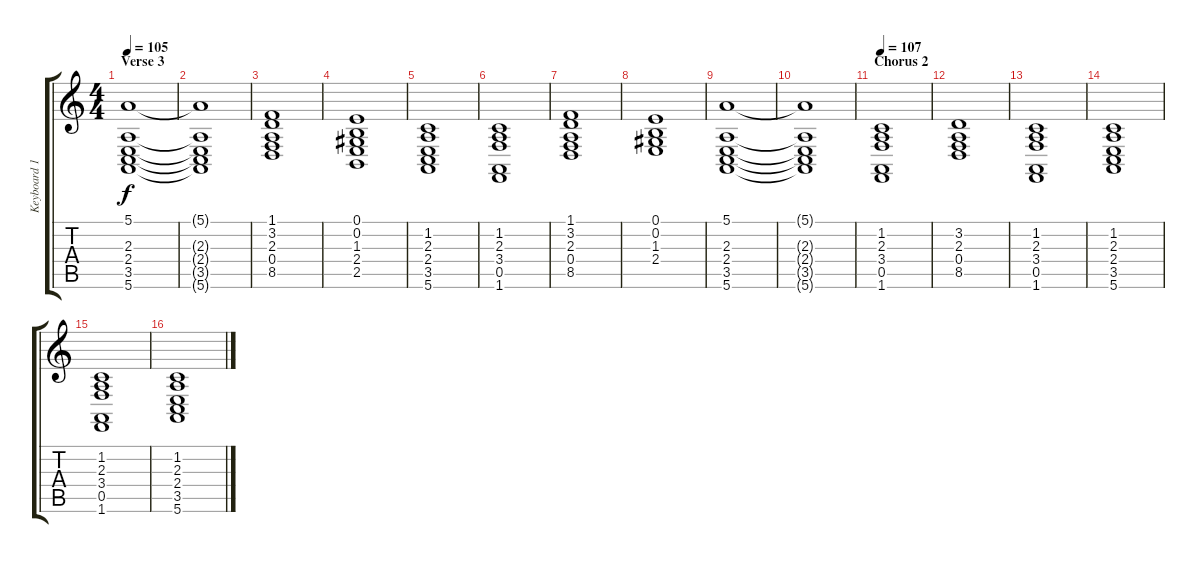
\track ("Keyboard 1" "Keyboard 1") {instrument stringensemble1}
\staff {score tabs}
\tuning (E4 B3 G3 D3 A2 E2) {hide}
\ts (4 4)
\section ("" "Verse 3")
\tempo 105
\clef g2
\ks c
(5.1 2.3 2.4 3.5 5.6).1{dy f} |
(5.1{t} 2.3{t} 2.4{t} 3.5{t} 5.6{t}).1 |
(1.1 3.2 2.3 0.4 8.5).1 |
(0.1 0.2 1.3 2.4 2.5).1 |
(1.2 2.3 2.4 3.5 5.6).1 |
(1.2 2.3 3.4 0.5 1.6).1 |
(1.1 3.2 2.3 0.4 8.5).1 |
(0.1 0.2 1.3 2.4).1 |
(5.1 2.3 2.4 3.5 5.6).1 |
(5.1{t} 2.3{t} 2.4{t} 3.5{t} 5.6{t}).1 |
\section ("" "Chorus 2")
\tempo 107
(1.2 2.3 3.4 0.5 1.6).1 |
(3.2 2.3 0.4 8.5).1 |
(1.2 2.3 3.4 0.5 1.6).1 |
(1.2 2.3 2.4 3.5 5.6).1 |
(1.2 2.3 3.4 0.5 1.6).1 |
(1.2 2.3 2.4 3.5 5.6).1
